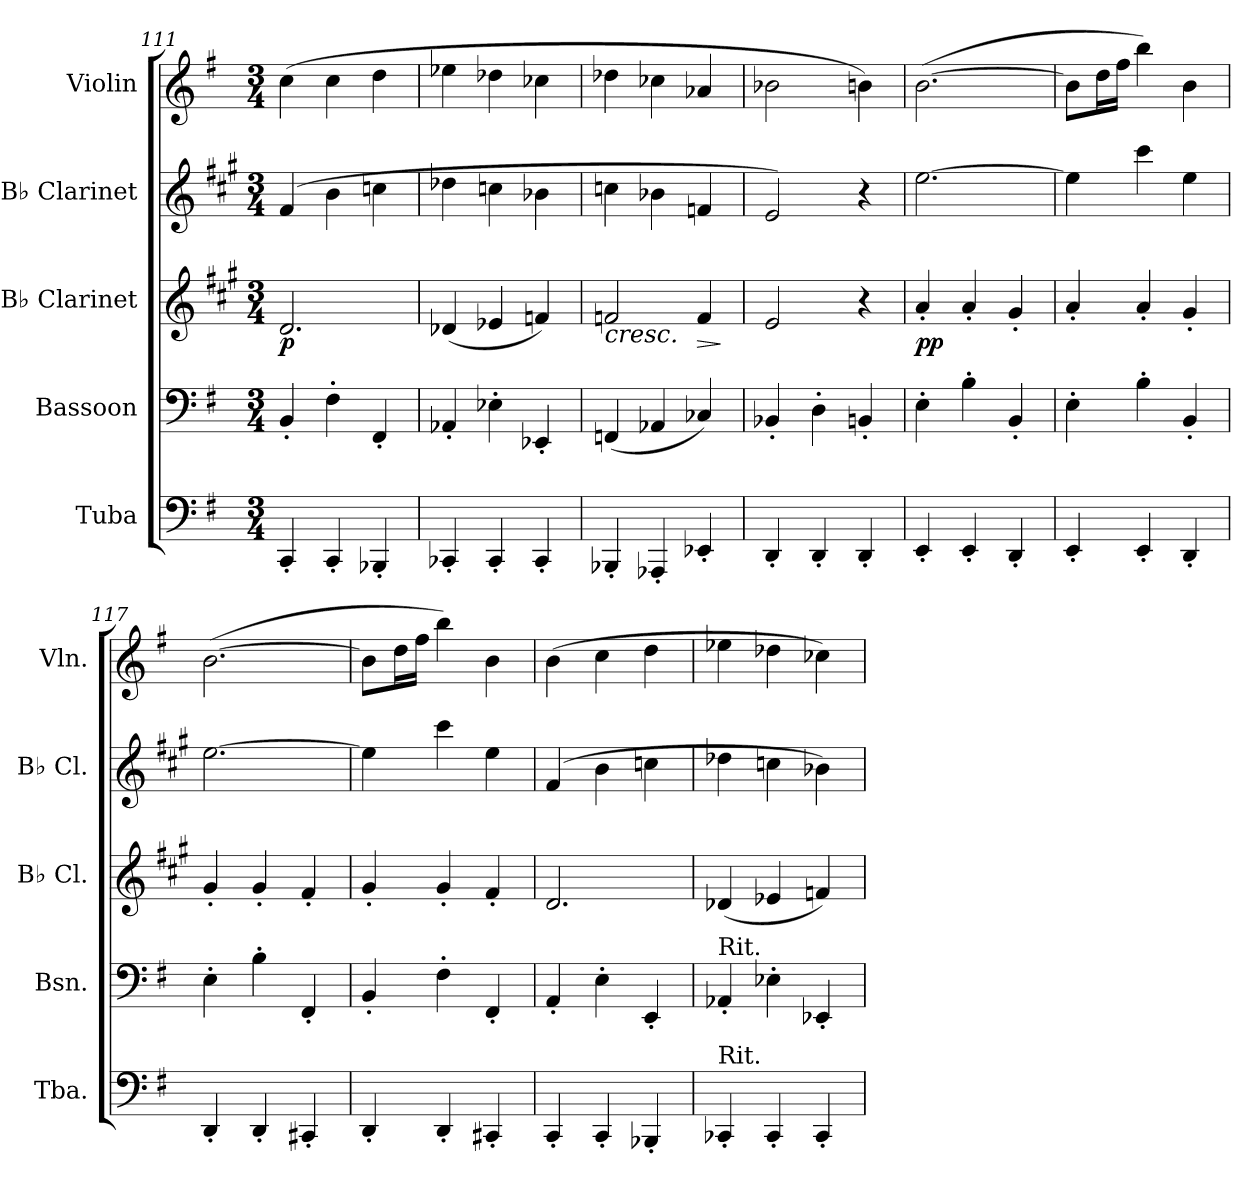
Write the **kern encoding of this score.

**kern	**kern	**kern	**dynam	**kern	**kern
*part5	*part4	*part3	*part3	*part2	*part1
*staff5	*staff4	*staff3	*staff3	*staff2	*staff1
*I"Tuba	*I"Bassoon	*I"B♭ Clarinet	*	*I"B♭ Clarinet	*I"Violin
*I'Tba.	*I'Bsn.	*I'B♭ Cl.	*	*I'B♭ Cl.	*I'Vln.
!!LO:LB:g=z
*clefF4	*clefF4	*clefG2	*	*clefG2	*clefG2
*	*	*ITrd1c2	*	*ITrd1c2	*
*k[f#]	*k[f#]	*k[f#]	*	*k[f#]	*k[f#]
*M3/4	*M3/4	*M3/4	*	*M3/4	*M3/4
=111	=111	=111	=111	=111	=111
!	!	!	!LO:DY:b	!	!
4CC'/	4BB'/	2.c/	p	(4e/	(4cc\
4CC'/	4F#'\	.	.	4a\	4cc\
4BBB-X'/	4FF#'/	.	.	4b-X\	4dd\
=112	=112	=112	=112	=112	=112
4CC-X'/	4AA-X'/	(4c-X/	.	4cc-X\	4ee-X\
4CC-'/	4E-X'\	4d-X/	.	4b-X\	4dd-X\
4CC-'/	4EE-X'/	4e-X/)	.	4a-X\	4cc-X\
=113	=113	=113	=113	=113	=113
!	!	!	!LO:HP:b	!	!
4BBB-X'/	(4FFn/	2e-X/	<	4b-X\	4dd-X\
4AAA-X'/	4AA-X/	.	.	4a-X\	4cc-X\
!	!	!	!LO:HP:b	!	!
4EE-X'/	4C-X/)	4e-/	>	4e-X/	4a-X/
.	.	.	[ ]	.	.
=114	=114	=114	=114	=114	=114
4DD'/	4BB-X'/	2d/	.	2d/)	2b-X\
4DD'/	4D'\	.	.	.	.
4DD'/	4BBn'/	4r	.	4r	4bn\)
=115	=115	=115	=115	=115	=115
!	!	!	!LO:DY:b	!	!
4EE'/	4E'\	4g'/	pp	[2.dd\	([2.b\
4EE'/	4B'\	4g'/	.	.	.
4DD'/	4BB'/	4f#'/	.	.	.
=116	=116	=116	=116	=116	=116
4EE'/	4E'\	4g'/	.	4dd\]	8b\L]
.	.	.	.	.	16dd\L
.	.	.	.	.	16ff#\JJ
4EE'/	4B'\	4g'/	.	4bb\	4bb\)
4DD'/	4BB'/	4f#'/	.	4dd\	4b\
=117	=117	=117	=117	=117	=117
4DD'/	4E'\	4f#'/	.	[2.dd\	([2.b\
4DD'/	4B'\	4f#'/	.	.	.
4CC#X'/	4FF#'/	4e'/	.	.	.
!!LO:PB:g=z
=118	=118	=118	=118	=118	=118
4DD'/	4BB'/	4f#'/	.	4dd\]	8b\L]
.	.	.	.	.	16dd\L
.	.	.	.	.	16ff#\JJ
4DD'/	4F#'\	4f#'/	.	4bb\	4bb\)
4CC#X'/	4FF#'/	4e'/	.	4dd\	4b\
=119	=119	=119	=119	=119	=119
4CC'/	4AA'/	2.c/	.	(4e/	(4b\
4CC'/	4E'\	.	.	4a\	4cc\
4BBB-X'/	4EE'/	.	.	4b-X\	4dd\
=120	=120	=120	=120	=120	=120
!	!LO:TX:a:t=Rit.	!	!	!	!
!LO:TX:a:t=Rit.	!	!	!	!	!
4CC-X'/	4AA-X'/	(4c-X/	.	4cc-X\	4ee-X\
4CC-'/	4E-X'\	4d-X/	.	4b-X\	4dd-X\
4CC-'/	4EE-X'/	4e-X/)	.	4a-X\)	4cc-X\)
=	=	=	=	=	=
*-	*-	*-	*-	*-	*-
